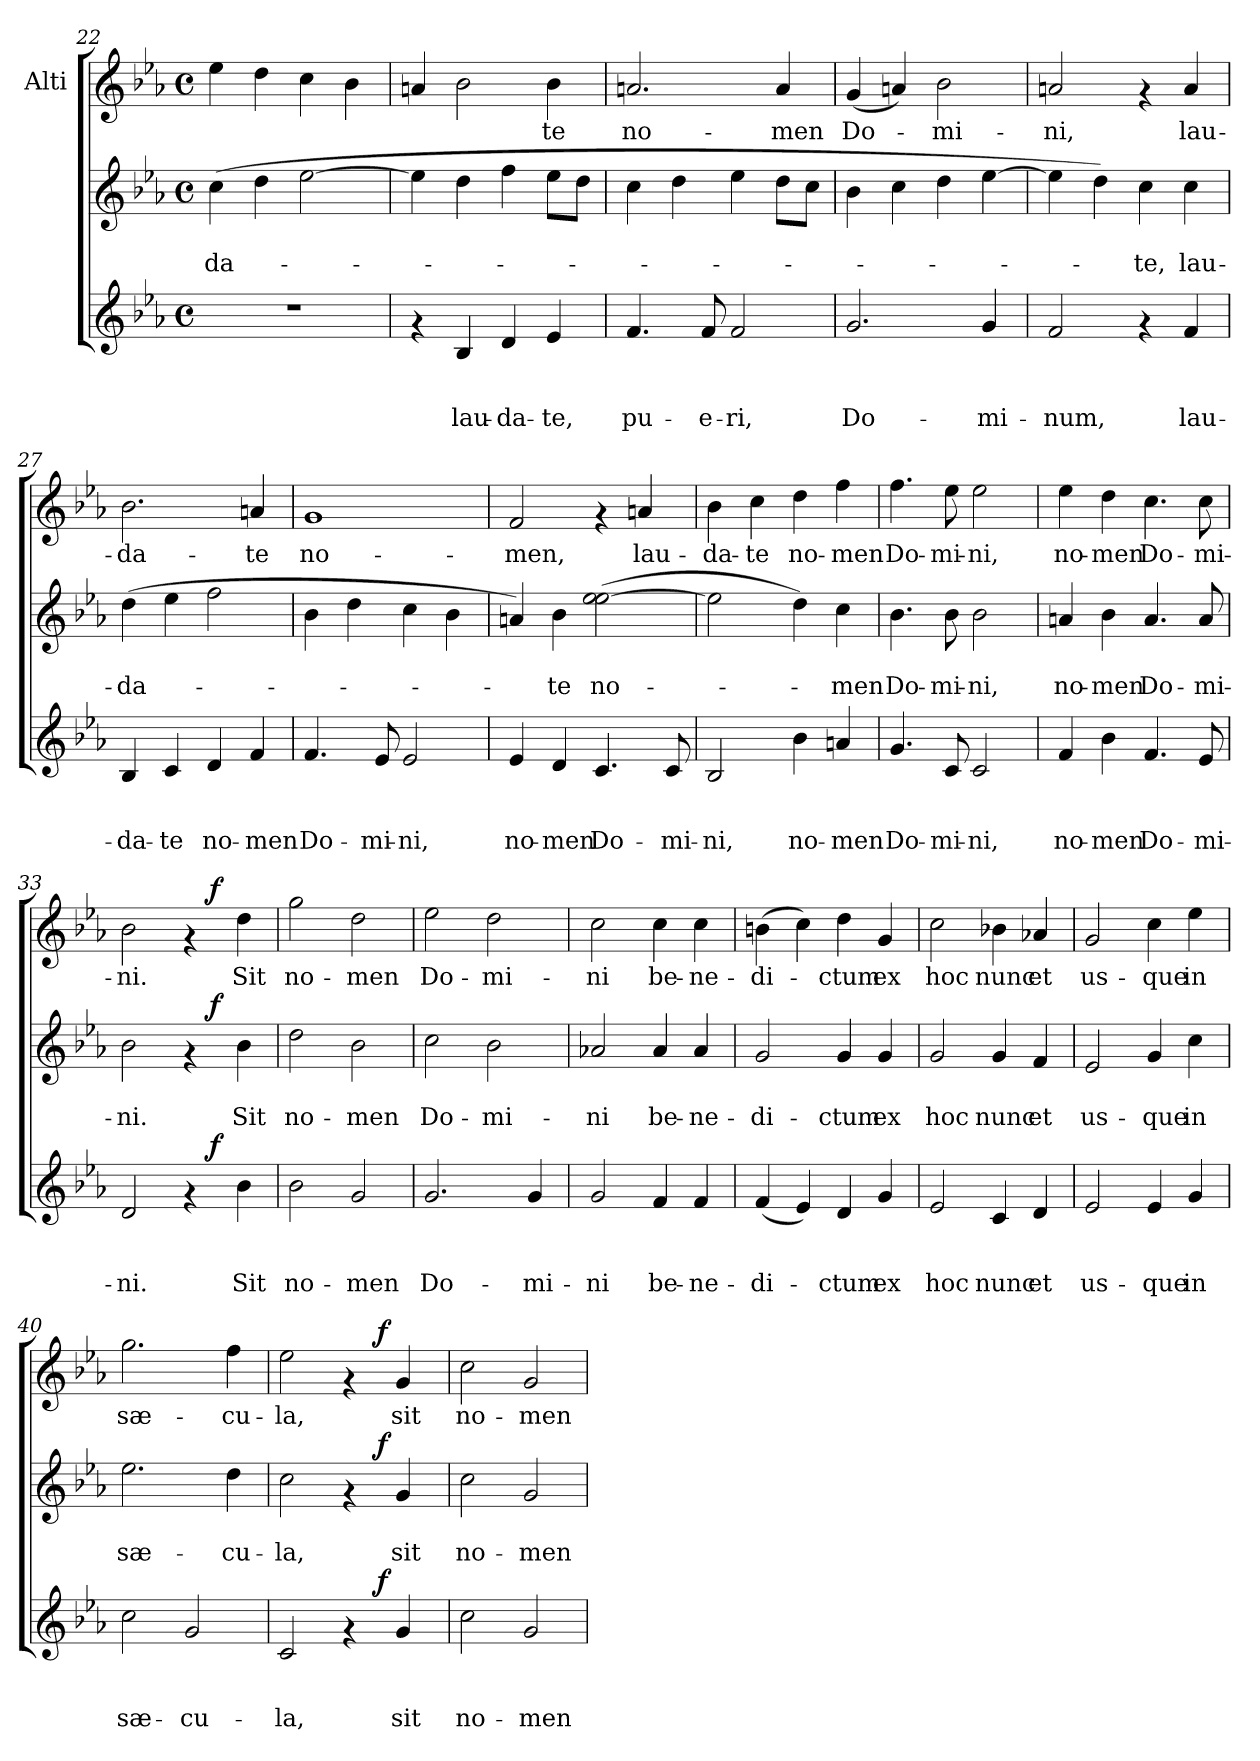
**kern	**text	**text	**text	**dynam	**kern	**text	**text	**dynam	**kern	**text	**dynam
*part3	*part3	*part3	*part3	*part3	*part2	*part2	*part2	*part2	*part1	*part1	*part1
*staff3	*staff3	*staff3	*staff3	*staff3	*staff2	*staff2	*staff2	*staff2	*staff1	*staff1	*staff1
*	*	*	*	*	*	*	*	*	*I"Alti	*	*
*clefG2	*	*	*	*	*clefG2	*	*	*	*clefG2	*	*
*k[b-e-a-]	*	*	*	*	*k[b-e-a-]	*	*	*	*k[b-e-a-]	*	*
*E-:	*	*	*	*	*E-:	*	*	*	*E-:	*	*
*M4/4	*	*	*	*	*M4/4	*	*	*	*M4/4	*	*
*met(c)	*	*	*	*	*met(c)	*	*	*	*met(c)	*	*
=22	=22	=22	=22	=22	=22	=22	=22	=22	=22	=22	=22
!	!	!	!	!	!	!	!LO:LY:b	!	!	!	!
1r	.	.	.	.	(>4cc\	.	-da-	.	4ee-\	.	.
.	.	.	.	.	4dd\	.	.	.	4dd\	.	.
.	.	.	.	.	[>2ee-\	.	.	.	4cc\	.	.
.	.	.	.	.	.	.	.	.	4b-\	.	.
=23	=23	=23	=23	=23	=23	=23	=23	=23	=23	=23	=23
4rf	.	.	.	.	4ee-\]	.	.	.	4an/	.	.
!	!	!	!LO:LY:b	!	!	!	!	!	!	!	!
4B-/	.	.	lau-	.	4dd\	.	.	.	2b-\	.	.
!	!	!	!LO:LY:b	!	!	!	!	!	!	!	!
4d/	.	.	-da-	.	4ff\	.	.	.	.	.	.
!	!	!	!LO:LY:b	!	!	!	!	!	!	!LO:LY:b	!
4e-/	.	.	-te,	.	8ee-\L	.	.	.	4b-\	-te	.
.	.	.	.	.	8dd\J	.	.	.	.	.	.
=24	=24	=24	=24	=24	=24	=24	=24	=24	=24	=24	=24
!	!	!	!LO:LY:b	!	!	!	!	!	!	!LO:LY:b	!
4.f/	.	.	pu-	.	4cc\	.	.	.	2.an/	no-	.
.	.	.	.	.	4dd\	.	.	.	.	.	.
!	!	!	!LO:LY:b	!	!	!	!	!	!	!	!
8f/	.	.	-e-	.	.	.	.	.	.	.	.
!	!	!	!LO:LY:b	!	!	!	!	!	!	!	!
2f/	.	.	-ri,	.	4ee-\	.	.	.	.	.	.
!	!	!	!	!	!	!	!	!	!	!LO:LY:b	!
.	.	.	.	.	8dd\L	.	.	.	4a/	-men	.
.	.	.	.	.	8cc\J	.	.	.	.	.	.
=25	=25	=25	=25	=25	=25	=25	=25	=25	=25	=25	=25
!	!	!	!LO:LY:b	!	!	!	!	!	!	!LO:LY:b	!
2.g/	.	.	Do-	.	4b-\	.	.	.	(<4g/	Do-	.
.	.	.	.	.	4cc\	.	.	.	4an/)	.	.
!	!	!	!	!	!	!	!	!	!	!LO:LY:b	!
.	.	.	.	.	4dd\	.	.	.	2b-\	-mi-	.
!	!	!	!LO:LY:b	!	!	!	!	!	!	!	!
4g/	.	.	-mi-	.	[>4ee-\	.	.	.	.	.	.
=26	=26	=26	=26	=26	=26	=26	=26	=26	=26	=26	=26
!	!	!	!LO:LY:b	!	!	!	!	!	!	!LO:LY:b	!
2f/	.	.	-num,	.	4ee-\]	.	.	.	2an/	-ni,	.
.	.	.	.	.	4dd\)	.	.	.	.	.	.
!	!	!	!	!	!	!	!LO:LY:b	!	!	!	!
4rf	.	.	.	.	4cc\	.	-te,	.	4rf	.	.
!	!	!	!LO:LY:b	!	!	!	!LO:LY:b	!	!	!LO:LY:b	!
4f/	.	.	lau-	.	4cc\	.	lau-	.	4a/	lau-	.
!!LO:PB:g=z
=27	=27	=27	=27	=27	=27	=27	=27	=27	=27	=27	=27
!	!	!	!LO:LY:b	!	!	!	!LO:LY:b	!	!	!LO:LY:b	!
4B-/	.	.	-da-	.	(>4dd\	.	-da-	.	2.b-\	-da-	.
!	!	!	!LO:LY:b	!	!	!	!	!	!	!	!
4c/	.	.	-te	.	4ee-\	.	.	.	.	.	.
!	!	!	!LO:LY:b	!	!	!	!	!	!	!	!
4d/	.	.	no-	.	2ff\	.	.	.	.	.	.
!	!	!	!LO:LY:b	!	!	!	!	!	!	!LO:LY:b	!
4f/	.	.	-men	.	.	.	.	.	4an/	-te	.
=28	=28	=28	=28	=28	=28	=28	=28	=28	=28	=28	=28
!	!	!	!LO:LY:b	!	!	!	!	!	!	!LO:LY:b	!
4.f/	.	.	Do-	.	4b-\	.	.	.	1g	no-	.
.	.	.	.	.	4dd\	.	.	.	.	.	.
!	!	!	!LO:LY:b	!	!	!	!	!	!	!	!
8e-/	.	.	-mi-	.	.	.	.	.	.	.	.
!	!	!	!LO:LY:b	!	!	!	!	!	!	!	!
2e-/	.	.	-ni,	.	4cc\	.	.	.	.	.	.
.	.	.	.	.	4b-\	.	.	.	.	.	.
=29	=29	=29	=29	=29	=29	=29	=29	=29	=29	=29	=29
!	!	!	!LO:LY:b	!	!	!	!	!	!	!LO:LY:b	!
4e-/	.	.	no-	.	4an/)	.	.	.	2f/	-men,	.
!	!	!	!LO:LY:b	!	!	!	!LO:LY:b	!	!	!	!
4d/	.	.	-men	.	4b-\	.	-te	.	.	.	.
!	!	!	!LO:LY:b	!	!	!	!LO:LY:b	!	!	!	!
4.c/	.	.	Do-	.	(>2ee-\ [>2ee-\	.	no-	.	4rf	.	.
!	!	!	!	!	!	!	!	!	!	!LO:LY:b	!
.	.	.	.	.	.	.	.	.	4an/	lau-	.
!	!	!	!LO:LY:b	!	!	!	!	!	!	!	!
8c/	.	.	-mi-	.	.	.	.	.	.	.	.
=30	=30	=30	=30	=30	=30	=30	=30	=30	=30	=30	=30
!	!	!	!LO:LY:b	!	!	!	!	!	!	!LO:LY:b	!
2B-/	.	.	-ni,	.	2ee-\]	.	.	.	4b-\	-da-	.
!	!	!	!	!	!	!	!	!	!	!LO:LY:b	!
.	.	.	.	.	.	.	.	.	4cc\	-te	.
!	!	!	!LO:LY:b	!	!	!	!	!	!	!LO:LY:b	!
4b-\	.	.	no-	.	4dd\)	.	.	.	4dd\	no-	.
!	!	!	!LO:LY:b	!	!	!	!LO:LY:b	!	!	!LO:LY:b	!
4an/	.	.	-men	.	4cc\	.	-men	.	4ff\	-men	.
=31	=31	=31	=31	=31	=31	=31	=31	=31	=31	=31	=31
!	!	!	!LO:LY:b	!	!	!	!LO:LY:b	!	!	!LO:LY:b	!
4.g/	.	.	Do-	.	4.b-\	.	Do-	.	4.ff\	Do-	.
!	!	!	!LO:LY:b	!	!	!	!LO:LY:b	!	!	!LO:LY:b	!
8c/	.	.	-mi-	.	8b-\	.	-mi-	.	8ee-\	-mi-	.
!	!	!	!LO:LY:b	!	!	!	!LO:LY:b	!	!	!LO:LY:b	!
2c/	.	.	-ni,	.	2b-\	.	-ni,	.	2ee-\	-ni,	.
=32	=32	=32	=32	=32	=32	=32	=32	=32	=32	=32	=32
!	!	!	!LO:LY:b	!	!	!	!LO:LY:b	!	!	!LO:LY:b	!
4f/	.	.	no-	.	4an/	.	no-	.	4ee-\	no-	.
!	!	!	!LO:LY:b	!	!	!	!LO:LY:b	!	!	!LO:LY:b	!
4b-\	.	.	-men	.	4b-\	.	-men	.	4dd\	-men	.
!	!	!	!LO:LY:b	!	!	!	!LO:LY:b	!	!	!LO:LY:b	!
4.f/	.	.	Do-	.	4.a/	.	Do-	.	4.cc\	Do-	.
!	!	!	!LO:LY:b	!	!	!	!LO:LY:b	!	!	!LO:LY:b	!
8e-/	.	.	-mi-	.	8a/	.	-mi-	.	8cc\	-mi-	.
=33	=33	=33	=33	=33	=33	=33	=33	=33	=33	=33	=33
!	!	!	!LO:LY:b	!	!	!	!LO:LY:b	!	!	!LO:LY:b	!
*^	*	*	*	*	*^	*	*	*	*^	*	*
2d/	2ryy	.	.	-ni.	.	2b-\	2ryy	.	-ni.	.	2b-\	2ryy	-ni.	.
4rf	8ryy	.	.	.	.	4rf	8ryy	.	.	.	4rf	8ryy	.	.
!	!	!	!	!	!LO:DY:a	!	!	!	!	!LO:DY:a	!	!	!	!LO:DY:a
.	4.ryy	.	.	.	f	.	4.ryy	.	.	f	.	4.ryy	.	f
!	!	!	!	!LO:LY:b	!	!	!	!	!LO:LY:b	!	!	!	!LO:LY:b	!
4b-\	.	.	.	Sit	.	4b-\	.	.	Sit	.	4dd\	.	Sit	.
!!LO:PB:g=z
=34	=34	=34	=34	=34	=34	=34	=34	=34	=34	=34	=34	=34	=34	=34
!	!	!	!	!LO:LY:b	!	!	!	!	!LO:LY:b	!	!	!	!LO:LY:b	!
*v	*v	*	*	*	*	*	*	*	*	*	*v	*v	*	*
*	*	*	*	*	*v	*v	*	*	*	*	*	*
2b-\	.	.	no-	.	2dd\	.	no-	.	2gg\	no-	.
!	!	!	!LO:LY:b	!	!	!	!LO:LY:b	!	!	!LO:LY:b	!
2g/	.	.	-men	.	2b-\	.	-men	.	2dd\	-men	.
=35	=35	=35	=35	=35	=35	=35	=35	=35	=35	=35	=35
!	!	!	!LO:LY:b	!	!	!	!LO:LY:b	!	!	!LO:LY:b	!
2.g/	.	.	Do-	.	2cc\	.	Do-	.	2ee-\	Do-	.
!	!	!	!	!	!	!	!LO:LY:b	!	!	!LO:LY:b	!
.	.	.	.	.	2b-\	.	-mi-	.	2dd\	-mi-	.
!	!	!	!LO:LY:b	!	!	!	!	!	!	!	!
4g/	.	.	-mi-	.	.	.	.	.	.	.	.
=36	=36	=36	=36	=36	=36	=36	=36	=36	=36	=36	=36
!	!	!	!LO:LY:b	!	!	!	!LO:LY:b	!	!	!LO:LY:b	!
2g/	.	.	-ni	.	2a-X/	.	-ni	.	2cc\	-ni	.
!	!	!	!LO:LY:b	!	!	!	!LO:LY:b	!	!	!LO:LY:b	!
4f/	.	.	be-	.	4a-/	.	be-	.	4cc\	be-	.
!	!	!	!LO:LY:b	!	!	!	!LO:LY:b	!	!	!LO:LY:b	!
4f/	.	.	-ne-	.	4a-/	.	-ne-	.	4cc\	-ne-	.
=37	=37	=37	=37	=37	=37	=37	=37	=37	=37	=37	=37
!	!	!	!LO:LY:b	!	!	!	!LO:LY:b	!	!	!LO:LY:b	!
(<4f/	.	.	-di-	.	2g/	.	-di-	.	(>4bn\	-di-	.
4e-/)	.	.	.	.	.	.	.	.	4cc\)	.	.
!	!	!	!LO:LY:b	!	!	!	!LO:LY:b	!	!	!LO:LY:b	!
4d/	.	.	-ctum	.	4g/	.	-ctum	.	4dd\	-ctum	.
!	!	!	!LO:LY:b	!	!	!	!LO:LY:b	!	!	!LO:LY:b	!
4g/	.	.	ex	.	4g/	.	ex	.	4g/	ex	.
=38	=38	=38	=38	=38	=38	=38	=38	=38	=38	=38	=38
!	!	!	!LO:LY:b	!	!	!	!LO:LY:b	!	!	!LO:LY:b	!
2e-/	.	.	hoc	.	2g/	.	hoc	.	2cc\	hoc	.
!	!	!	!LO:LY:b	!	!	!	!LO:LY:b	!	!	!LO:LY:b	!
4c/	.	.	nunc	.	4g/	.	nunc	.	4b-X\	nunc	.
!	!	!	!LO:LY:b	!	!	!	!LO:LY:b	!	!	!LO:LY:b	!
4d/	.	.	et	.	4f/	.	et	.	4a-X/	et	.
=39	=39	=39	=39	=39	=39	=39	=39	=39	=39	=39	=39
!	!	!	!LO:LY:b	!	!	!	!LO:LY:b	!	!	!LO:LY:b	!
2e-/	.	.	us-	.	2e-/	.	us-	.	2g/	us-	.
!	!	!	!LO:LY:b	!	!	!	!LO:LY:b	!	!	!LO:LY:b	!
4e-/	.	.	-que	.	4g/	.	-que	.	4cc\	-que	.
!	!	!	!LO:LY:b	!	!	!	!LO:LY:b	!	!	!LO:LY:b	!
4g/	.	.	in	.	4cc\	.	in	.	4ee-\	in	.
=40	=40	=40	=40	=40	=40	=40	=40	=40	=40	=40	=40
!	!	!	!LO:LY:b	!	!	!	!LO:LY:b	!	!	!LO:LY:b	!
2cc\	.	.	sæ-	.	2.ee-\	.	sæ-	.	2.gg\	sæ-	.
!	!	!	!LO:LY:b	!	!	!	!	!	!	!	!
2g/	.	.	-cu-	.	.	.	.	.	.	.	.
!	!	!	!	!	!	!	!LO:LY:b	!	!	!LO:LY:b	!
.	.	.	.	.	4dd\	.	-cu-	.	4ff\	-cu-	.
!!LO:LB:g=z
=41	=41	=41	=41	=41	=41	=41	=41	=41	=41	=41	=41
!	!	!	!LO:LY:b	!	!	!	!LO:LY:b	!	!	!LO:LY:b	!
*^	*	*	*	*	*^	*	*	*	*^	*	*
2c/	2ryy	.	.	-la,	.	2cc\	2ryy	.	-la,	.	2ee-\	2ryy	-la,	.
4rf	8.ryy	.	.	.	.	4rf	8.ryy	.	.	.	4rf	8.ryy	.	.
!	!	!	!	!	!LO:DY:a	!	!	!	!	!LO:DY:a	!	!	!	!LO:DY:a
.	4ryy	.	.	.	f	.	4ryy	.	.	f	.	4ryy	.	f
!	!	!	!	!LO:LY:b	!	!	!	!	!LO:LY:b	!	!	!	!LO:LY:b	!
4g/	.	.	.	sit	.	4g/	.	.	sit	.	4g/	.	sit	.
.	16ryy	.	.	.	.	.	16ryy	.	.	.	.	16ryy	.	.
=42	=42	=42	=42	=42	=42	=42	=42	=42	=42	=42	=42	=42	=42	=42
!	!	!	!	!LO:LY:b	!	!	!	!	!LO:LY:b	!	!	!	!LO:LY:b	!
*v	*v	*	*	*	*	*	*	*	*	*	*v	*v	*	*
*	*	*	*	*	*v	*v	*	*	*	*	*	*
2cc\	.	.	no-	.	2cc\	.	no-	.	2cc\	no-	.
!	!	!	!LO:LY:b	!	!	!	!LO:LY:b	!	!	!LO:LY:b	!
2g/	.	.	-men	.	2g/	.	-men	.	2g/	-men	.
=	=	=	=	=	=	=	=	=	=	=	=
*-	*-	*-	*-	*-	*-	*-	*-	*-	*-	*-	*-
